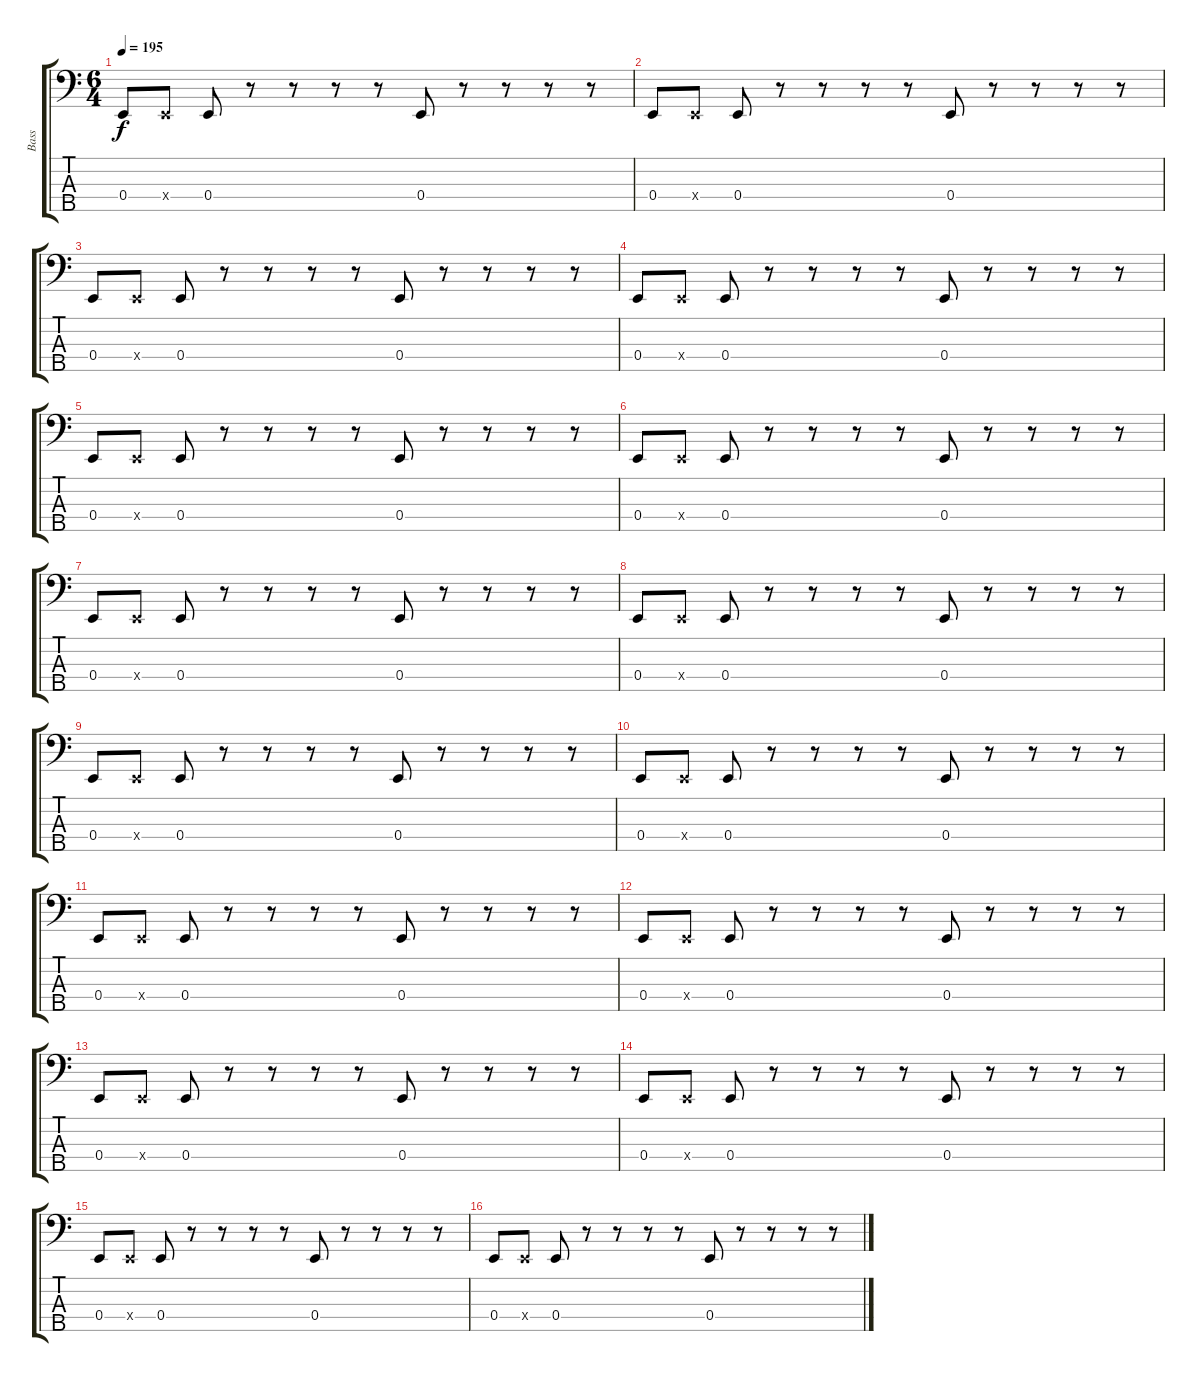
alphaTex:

\track ("Bass" "Bass") {instrument electricbassfinger}
\staff {score tabs}
\tuning (G2 D2 A1 E1 A0) {hide}
\ts (6 4)
\tempo 195
\clef f4
\ks c
0.4.8{dy f} 0.4{x}.8 0.4.8 r.8 r.8 r.8 r.8 0.4.8 r.8 r.8 r.8 r.8 |
0.4.8 0.4{x}.8 0.4.8 r.8 r.8 r.8 r.8 0.4.8 r.8 r.8 r.8 r.8 |
0.4.8 0.4{x}.8 0.4.8 r.8 r.8 r.8 r.8 0.4.8 r.8 r.8 r.8 r.8 |
0.4.8 0.4{x}.8 0.4.8 r.8 r.8 r.8 r.8 0.4.8 r.8 r.8 r.8 r.8 |
0.4.8 0.4{x}.8 0.4.8 r.8 r.8 r.8 r.8 0.4.8 r.8 r.8 r.8 r.8 |
0.4.8 0.4{x}.8 0.4.8 r.8 r.8 r.8 r.8 0.4.8 r.8 r.8 r.8 r.8 |
0.4.8 0.4{x}.8 0.4.8 r.8 r.8 r.8 r.8 0.4.8 r.8 r.8 r.8 r.8 |
0.4.8 0.4{x}.8 0.4.8 r.8 r.8 r.8 r.8 0.4.8 r.8 r.8 r.8 r.8 |
0.4.8 0.4{x}.8 0.4.8 r.8 r.8 r.8 r.8 0.4.8 r.8 r.8 r.8 r.8 |
0.4.8 0.4{x}.8 0.4.8 r.8 r.8 r.8 r.8 0.4.8 r.8 r.8 r.8 r.8 |
0.4.8 0.4{x}.8 0.4.8 r.8 r.8 r.8 r.8 0.4.8 r.8 r.8 r.8 r.8 |
0.4.8 0.4{x}.8 0.4.8 r.8 r.8 r.8 r.8 0.4.8 r.8 r.8 r.8 r.8 |
0.4.8 0.4{x}.8 0.4.8 r.8 r.8 r.8 r.8 0.4.8 r.8 r.8 r.8 r.8 |
0.4.8 0.4{x}.8 0.4.8 r.8 r.8 r.8 r.8 0.4.8 r.8 r.8 r.8 r.8 |
0.4.8 0.4{x}.8 0.4.8 r.8 r.8 r.8 r.8 0.4.8 r.8 r.8 r.8 r.8 |
0.4.8 0.4{x}.8 0.4.8 r.8 r.8 r.8 r.8 0.4.8 r.8 r.8 r.8 r.8
